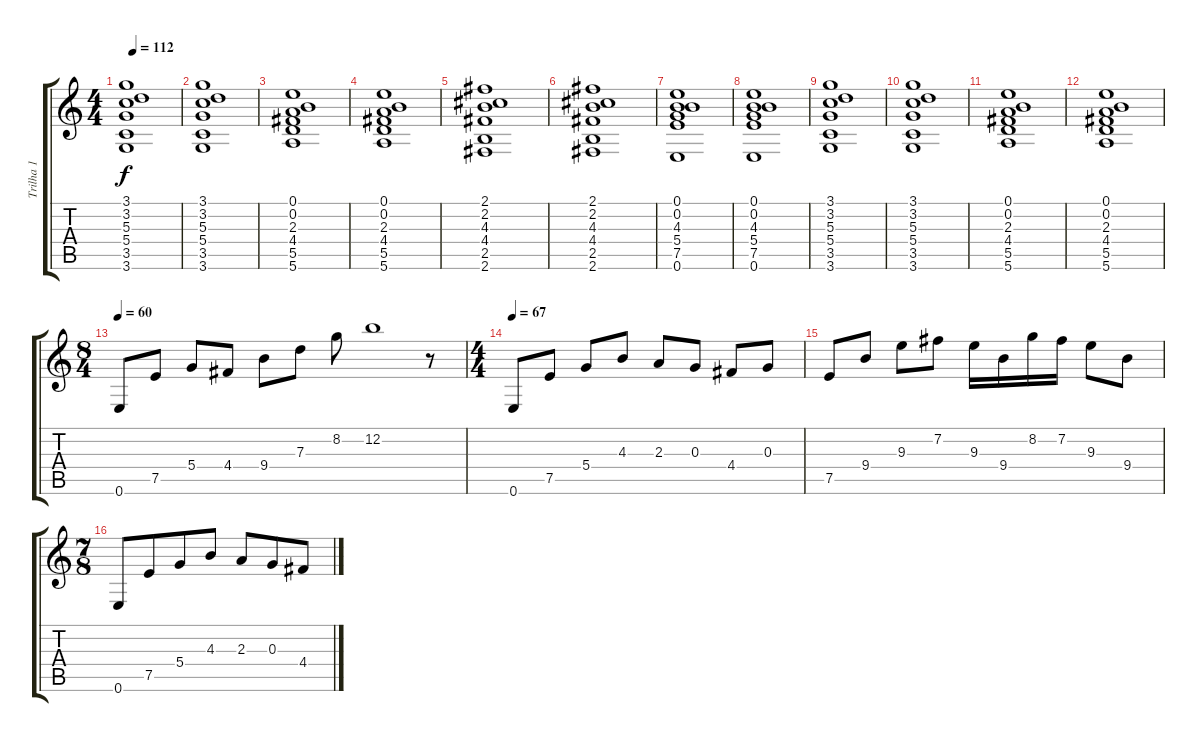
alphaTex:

\track ("Trilha 1" "Trilha 1") {instrument distortionguitar}
\staff {score tabs}
\tuning (E4 B3 G3 D3 A2 E2) {hide}
\ts (4 4)
\tempo 112
\clef g2
\ks c
(3.1 3.2 5.3 5.4 3.5 3.6).1{dy f} |
(3.1 3.2 5.3 5.4 3.5 3.6).1 |
(0.1 0.2 2.3 4.4 5.5 5.6).1 |
(0.1 0.2 2.3 4.4 5.5 5.6).1 |
(2.1 2.2 4.3 4.4 2.5 2.6).1 |
(2.1 2.2 4.3 4.4 2.5 2.6).1 |
(0.1 0.2 4.3 5.4 7.5 0.6).1 |
(0.1 0.2 4.3 5.4 7.5 0.6).1 |
(3.1 3.2 5.3 5.4 3.5 3.6).1 |
(3.1 3.2 5.3 5.4 3.5 3.6).1 |
(0.1 0.2 2.3 4.4 5.5 5.6).1 |
(0.1 0.2 2.3 4.4 5.5 5.6).1 |
\ts (8 4)
\tempo 60
0.6.8 7.5.8 5.4.8 4.4.8 9.4.8 7.3.8 8.2.8 12.2.1 r.8 |
\ts (4 4)
\tempo 67
0.6.8 7.5.8 5.4.8 4.3.8 2.3.8 0.3.8 4.4.8 0.3.8 |
7.5.8 9.4.8 9.3.8 7.2.8 9.3.16 9.4.16 8.2.16 7.2.16 9.3.8 9.4.8 |
\ts (7 8)
0.6.8 7.5.8 5.4.8 4.3.8 2.3.8 0.3.8 4.4.8
